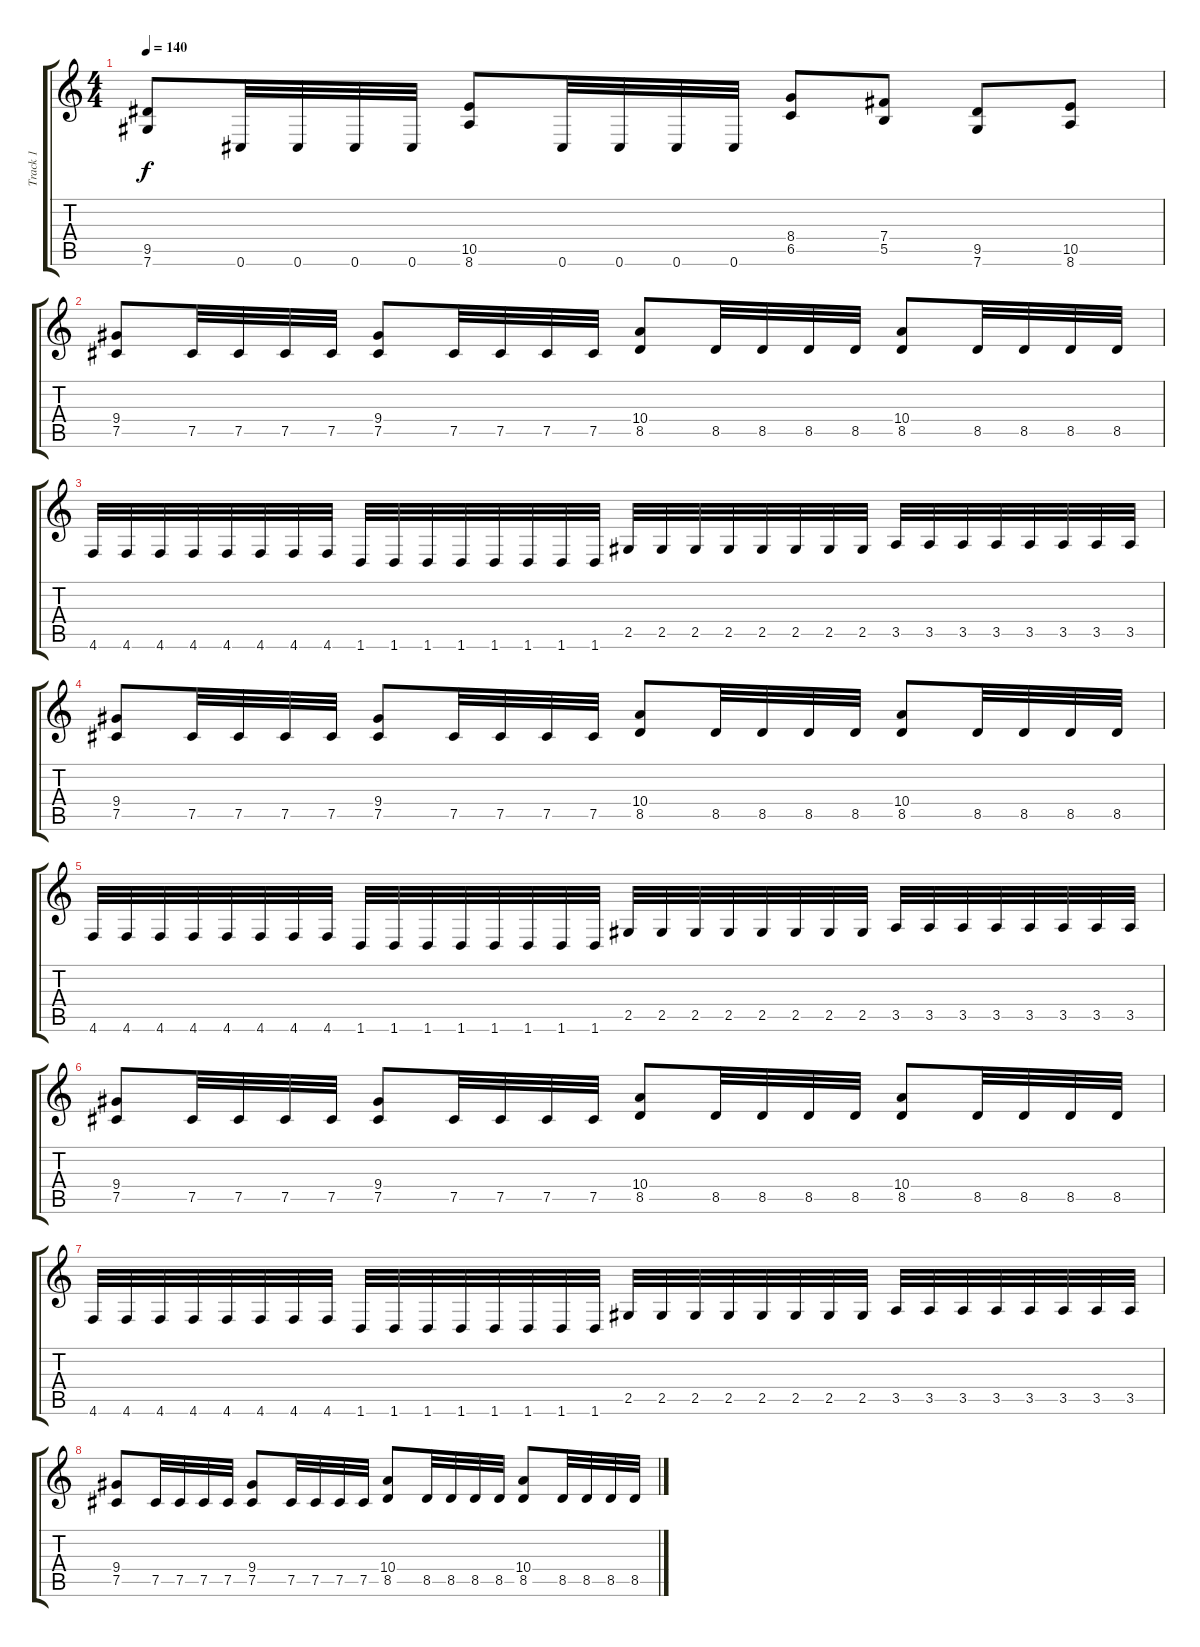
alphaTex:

\track ("Track 1" "Track 1") {instrument distortionguitar}
\staff {score tabs}
\tuning (Db4 Ab3 E3 B2 Gb2 Db2) {hide}
\ts (4 4)
\tempo 140
\clef g2
\ks c
(9.5 7.6).8{dy f} 0.6.32 0.6.32 0.6.32 0.6.32 (10.5 8.6).8 0.6.32 0.6.32 0.6.32 0.6.32 (8.4 6.5).8 (7.4 5.5).8 (9.5 7.6).8 (10.5 8.6).8 |
(9.4 7.5).8 7.5.32 7.5.32 7.5.32 7.5.32 (9.4 7.5).8 7.5.32 7.5.32 7.5.32 7.5.32 (10.4 8.5).8 8.5.32 8.5.32 8.5.32 8.5.32 (10.4 8.5).8 8.5.32 8.5.32 8.5.32 8.5.32 |
4.6.32 4.6.32 4.6.32 4.6.32 4.6.32 4.6.32 4.6.32 4.6.32 1.6.32 1.6.32 1.6.32 1.6.32 1.6.32 1.6.32 1.6.32 1.6.32 2.5.32 2.5.32 2.5.32 2.5.32 2.5.32 2.5.32 2.5.32 2.5.32 3.5.32 3.5.32 3.5.32 3.5.32 3.5.32 3.5.32 3.5.32 3.5.32 |
(9.4 7.5).8 7.5.32 7.5.32 7.5.32 7.5.32 (9.4 7.5).8 7.5.32 7.5.32 7.5.32 7.5.32 (10.4 8.5).8 8.5.32 8.5.32 8.5.32 8.5.32 (10.4 8.5).8 8.5.32 8.5.32 8.5.32 8.5.32 |
4.6.32 4.6.32 4.6.32 4.6.32 4.6.32 4.6.32 4.6.32 4.6.32 1.6.32 1.6.32 1.6.32 1.6.32 1.6.32 1.6.32 1.6.32 1.6.32 2.5.32 2.5.32 2.5.32 2.5.32 2.5.32 2.5.32 2.5.32 2.5.32 3.5.32 3.5.32 3.5.32 3.5.32 3.5.32 3.5.32 3.5.32 3.5.32 |
(9.4 7.5).8 7.5.32 7.5.32 7.5.32 7.5.32 (9.4 7.5).8 7.5.32 7.5.32 7.5.32 7.5.32 (10.4 8.5).8 8.5.32 8.5.32 8.5.32 8.5.32 (10.4 8.5).8 8.5.32 8.5.32 8.5.32 8.5.32 |
4.6.32 4.6.32 4.6.32 4.6.32 4.6.32 4.6.32 4.6.32 4.6.32 1.6.32 1.6.32 1.6.32 1.6.32 1.6.32 1.6.32 1.6.32 1.6.32 2.5.32 2.5.32 2.5.32 2.5.32 2.5.32 2.5.32 2.5.32 2.5.32 3.5.32 3.5.32 3.5.32 3.5.32 3.5.32 3.5.32 3.5.32 3.5.32 |
(9.4 7.5).8 7.5.32 7.5.32 7.5.32 7.5.32 (9.4 7.5).8 7.5.32 7.5.32 7.5.32 7.5.32 (10.4 8.5).8 8.5.32 8.5.32 8.5.32 8.5.32 (10.4 8.5).8 8.5.32 8.5.32 8.5.32 8.5.32
